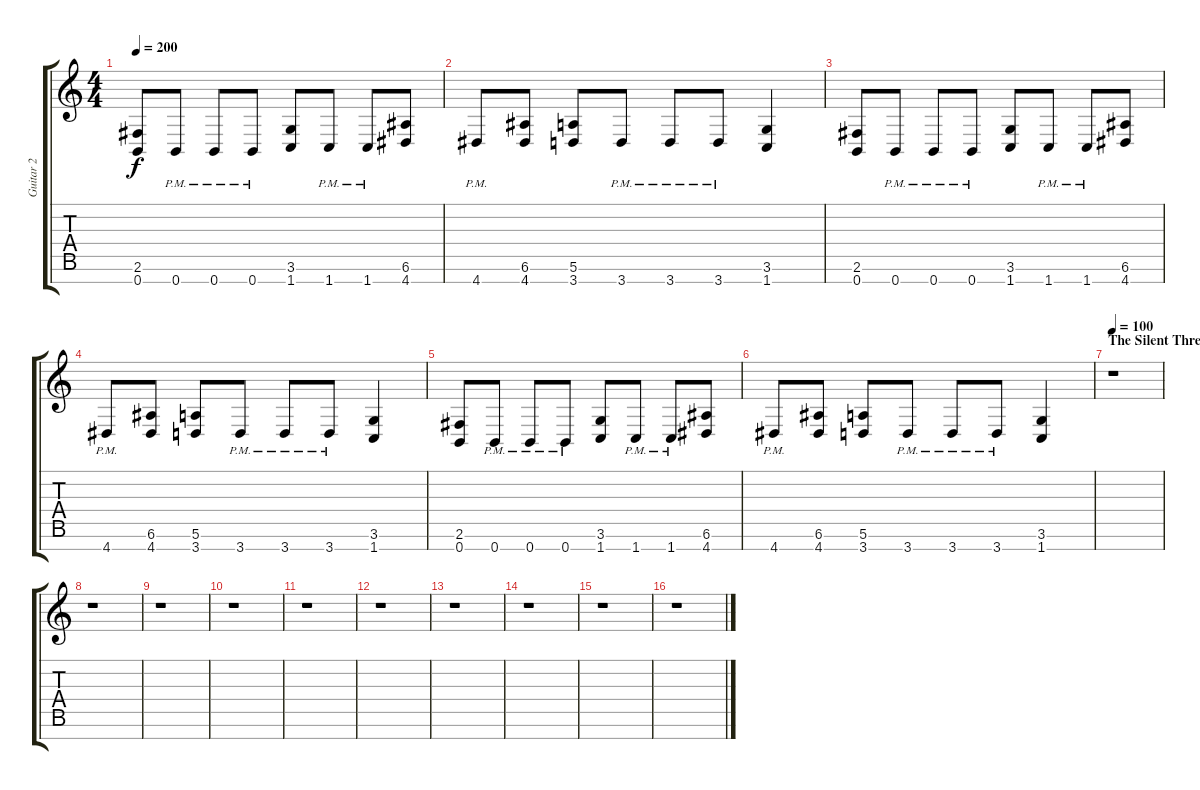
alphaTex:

\track ("Guitar 2" "Guitar 2") {instrument distortionguitar}
\staff {score tabs}
\tuning (E4 B3 G3 D3 A2 E2 B1) {hide}
\ts (4 4)
\tempo 200
\clef g2
\ks c
(2.6 0.7).8{dy f} 0.7{pm}.8 0.7{pm}.8 0.7{pm}.8 (3.6 1.7).8 1.7{pm}.8 1.7{pm}.8 (6.6 4.7).8 |
4.7{pm}.8 (6.6 4.7).8 (5.6 3.7).8 3.7{pm}.8 3.7{pm}.8 3.7{pm}.8 (3.6 1.7).4 |
(2.6 0.7).8 0.7{pm}.8 0.7{pm}.8 0.7{pm}.8 (3.6 1.7).8 1.7{pm}.8 1.7{pm}.8 (6.6 4.7).8 |
4.7{pm}.8 (6.6 4.7).8 (5.6 3.7).8 3.7{pm}.8 3.7{pm}.8 3.7{pm}.8 (3.6 1.7).4 |
(2.6 0.7).8 0.7{pm}.8 0.7{pm}.8 0.7{pm}.8 (3.6 1.7).8 1.7{pm}.8 1.7{pm}.8 (6.6 4.7).8 |
4.7{pm}.8 (6.6 4.7).8 (5.6 3.7).8 3.7{pm}.8 3.7{pm}.8 3.7{pm}.8 (3.6 1.7).4 |
\section ("" "The Silent Threat IV")
\tempo 100
r.1 |
r.1 |
r.1 |
r.1 |
r.1 |
r.1 |
r.1 |
r.1 |
r.1 |
r.1
